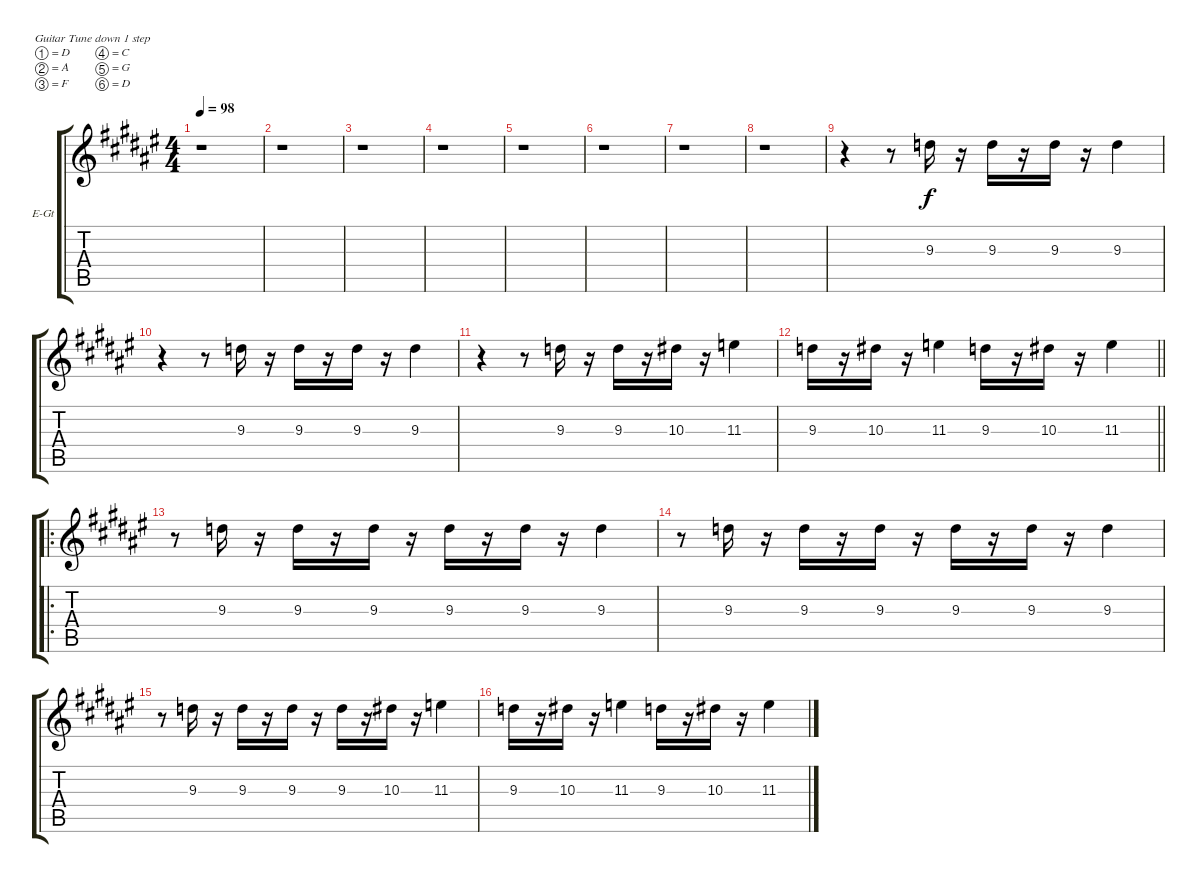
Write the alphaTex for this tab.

\bracketExtendMode groupsimilarinstruments
\firstSystemTrackNameOrientation horizontal
\otherSystemsTrackNameOrientation horizontal
\track ("Untitled" "E-Gt") {instrument overdrivenguitar}
\staff {score tabs}
\tuning (D4 A3 F3 C3 G2 D2)
\ts (4 4)
\beaming (8 2 2 2 2)
\tempo 98
\clef g2
\ks f#
r.1{dy f instrument overdrivenguitar} |
\ks d#minor
r.1 |
r.1 |
r.1 |
r.1 |
r.1 |
r.1 |
r.1 |
r.4 r.8 9.3.16 r.16 9.3.16 r.16 9.3.16 r.16 9.3.4 |
r.4 r.8 9.3.16 r.16 9.3.16 r.16 9.3.16 r.16 9.3.4 |
r.4 r.8 9.3.16 r.16 9.3.16 r.16 10.3.16 r.16 11.3.4 |
\barLineRight lightlight
9.3.16 r.16 10.3.16 r.16 11.3.4 9.3.16 r.16 10.3.16 r.16 11.3.4 |
\ro
r.8 9.3.16 r.16 9.3.16 r.16 9.3.16 r.16 9.3.16 r.16 9.3.16 r.16 9.3.4 |
r.8 9.3.16 r.16 9.3.16 r.16 9.3.16 r.16 9.3.16 r.16 9.3.16 r.16 9.3.4 |
r.8 9.3.16 r.16 9.3.16 r.16 9.3.16 r.16 9.3.16 r.16 10.3.16 r.16 11.3.4 |
9.3.16 r.16 10.3.16 r.16 11.3.4 9.3.16 r.16 10.3.16 r.16 11.3.4
